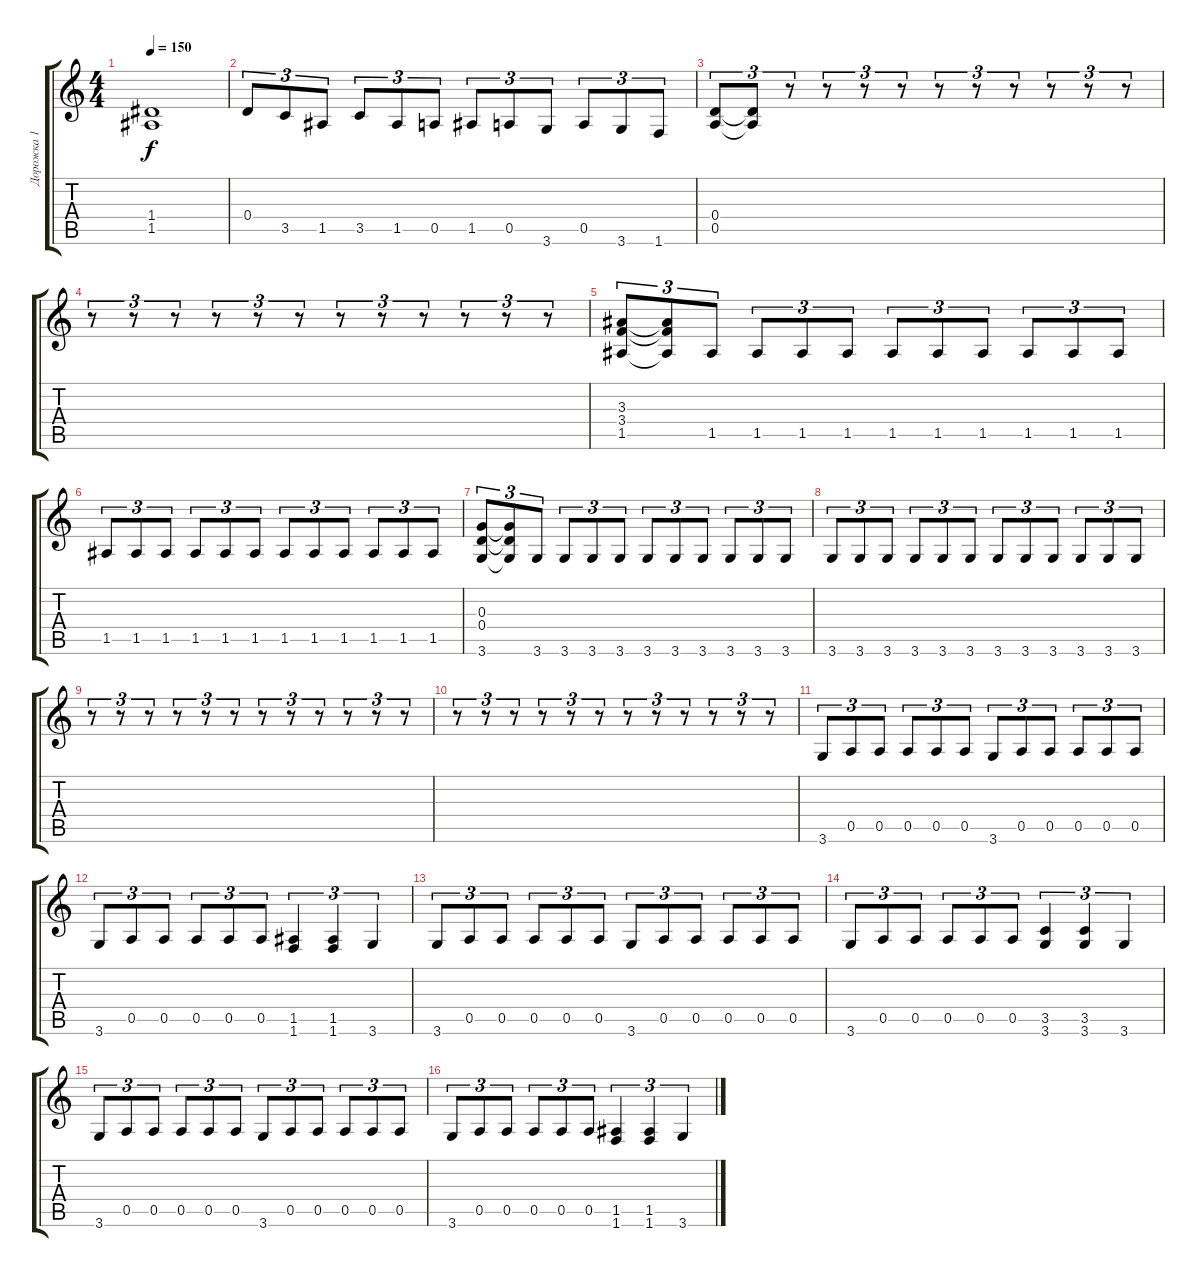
\track ("Дорожка 1" "Дорожка 1") {instrument overdrivenguitar}
\staff {score tabs}
\tuning (E4 B3 G3 D3 A2 E2) {hide}
\ts (4 4)
\tempo 150
\clef g2
\ks c
(1.4 1.5).1{dy f} |
0.4.8{tu (3 2)} 3.5.8{tu (3 2)} 1.5.8{tu (3 2)} 3.5.8{tu (3 2)} 1.5.8{tu (3 2)} 0.5.8{tu (3 2)} 1.5.8{tu (3 2)} 0.5.8{tu (3 2)} 3.6.8{tu (3 2)} 0.5.8{tu (3 2)} 3.6.8{tu (3 2)} 1.6.8{tu (3 2)} |
(0.4 0.5).8{tu (3 2)} (0.4{t} 0.5{t}).8{tu (3 2)} r.8{tu (3 2)} r.8{tu (3 2)} r.8{tu (3 2)} r.8{tu (3 2)} r.8{tu (3 2)} r.8{tu (3 2)} r.8{tu (3 2)} r.8{tu (3 2)} r.8{tu (3 2)} r.8{tu (3 2)} |
r.8{tu (3 2)} r.8{tu (3 2)} r.8{tu (3 2)} r.8{tu (3 2)} r.8{tu (3 2)} r.8{tu (3 2)} r.8{tu (3 2)} r.8{tu (3 2)} r.8{tu (3 2)} r.8{tu (3 2)} r.8{tu (3 2)} r.8{tu (3 2)} |
(3.3 3.4 1.5).8{tu (3 2)} (3.3{t} 3.4{t} 1.5{t}).8{tu (3 2)} 1.5.8{tu (3 2)} 1.5.8{tu (3 2)} 1.5.8{tu (3 2)} 1.5.8{tu (3 2)} 1.5.8{tu (3 2)} 1.5.8{tu (3 2)} 1.5.8{tu (3 2)} 1.5.8{tu (3 2)} 1.5.8{tu (3 2)} 1.5.8{tu (3 2)} |
1.5.8{tu (3 2)} 1.5.8{tu (3 2)} 1.5.8{tu (3 2)} 1.5.8{tu (3 2)} 1.5.8{tu (3 2)} 1.5.8{tu (3 2)} 1.5.8{tu (3 2)} 1.5.8{tu (3 2)} 1.5.8{tu (3 2)} 1.5.8{tu (3 2)} 1.5.8{tu (3 2)} 1.5.8{tu (3 2)} |
(0.3 0.4 3.6).8{tu (3 2)} (0.3{t} 0.4{t} 3.6{t}).8{tu (3 2)} 3.6.8{tu (3 2)} 3.6.8{tu (3 2)} 3.6.8{tu (3 2)} 3.6.8{tu (3 2)} 3.6.8{tu (3 2)} 3.6.8{tu (3 2)} 3.6.8{tu (3 2)} 3.6.8{tu (3 2)} 3.6.8{tu (3 2)} 3.6.8{tu (3 2)} |
3.6.8{tu (3 2)} 3.6.8{tu (3 2)} 3.6.8{tu (3 2)} 3.6.8{tu (3 2)} 3.6.8{tu (3 2)} 3.6.8{tu (3 2)} 3.6.8{tu (3 2)} 3.6.8{tu (3 2)} 3.6.8{tu (3 2)} 3.6.8{tu (3 2)} 3.6.8{tu (3 2)} 3.6.8{tu (3 2)} |
r.8{tu (3 2)} r.8{tu (3 2)} r.8{tu (3 2)} r.8{tu (3 2)} r.8{tu (3 2)} r.8{tu (3 2)} r.8{tu (3 2)} r.8{tu (3 2)} r.8{tu (3 2)} r.8{tu (3 2)} r.8{tu (3 2)} r.8{tu (3 2)} |
r.8{tu (3 2)} r.8{tu (3 2)} r.8{tu (3 2)} r.8{tu (3 2)} r.8{tu (3 2)} r.8{tu (3 2)} r.8{tu (3 2)} r.8{tu (3 2)} r.8{tu (3 2)} r.8{tu (3 2)} r.8{tu (3 2)} r.8{tu (3 2)} |
3.6.8{tu (3 2)} 0.5.8{tu (3 2)} 0.5.8{tu (3 2)} 0.5.8{tu (3 2)} 0.5.8{tu (3 2)} 0.5.8{tu (3 2)} 3.6.8{tu (3 2)} 0.5.8{tu (3 2)} 0.5.8{tu (3 2)} 0.5.8{tu (3 2)} 0.5.8{tu (3 2)} 0.5.8{tu (3 2)} |
3.6.8{tu (3 2)} 0.5.8{tu (3 2)} 0.5.8{tu (3 2)} 0.5.8{tu (3 2)} 0.5.8{tu (3 2)} 0.5.8{tu (3 2)} (1.5 1.6).4{tu (3 2)} (1.5 1.6).4{tu (3 2)} 3.6.4{tu (3 2)} |
3.6.8{tu (3 2)} 0.5.8{tu (3 2)} 0.5.8{tu (3 2)} 0.5.8{tu (3 2)} 0.5.8{tu (3 2)} 0.5.8{tu (3 2)} 3.6.8{tu (3 2)} 0.5.8{tu (3 2)} 0.5.8{tu (3 2)} 0.5.8{tu (3 2)} 0.5.8{tu (3 2)} 0.5.8{tu (3 2)} |
3.6.8{tu (3 2)} 0.5.8{tu (3 2)} 0.5.8{tu (3 2)} 0.5.8{tu (3 2)} 0.5.8{tu (3 2)} 0.5.8{tu (3 2)} (3.5 3.6).4{tu (3 2)} (3.5 3.6).4{tu (3 2)} 3.6.4{tu (3 2)} |
3.6.8{tu (3 2)} 0.5.8{tu (3 2)} 0.5.8{tu (3 2)} 0.5.8{tu (3 2)} 0.5.8{tu (3 2)} 0.5.8{tu (3 2)} 3.6.8{tu (3 2)} 0.5.8{tu (3 2)} 0.5.8{tu (3 2)} 0.5.8{tu (3 2)} 0.5.8{tu (3 2)} 0.5.8{tu (3 2)} |
3.6.8{tu (3 2)} 0.5.8{tu (3 2)} 0.5.8{tu (3 2)} 0.5.8{tu (3 2)} 0.5.8{tu (3 2)} 0.5.8{tu (3 2)} (1.5 1.6).4{tu (3 2)} (1.5 1.6).4{tu (3 2)} 3.6.4{tu (3 2)}
